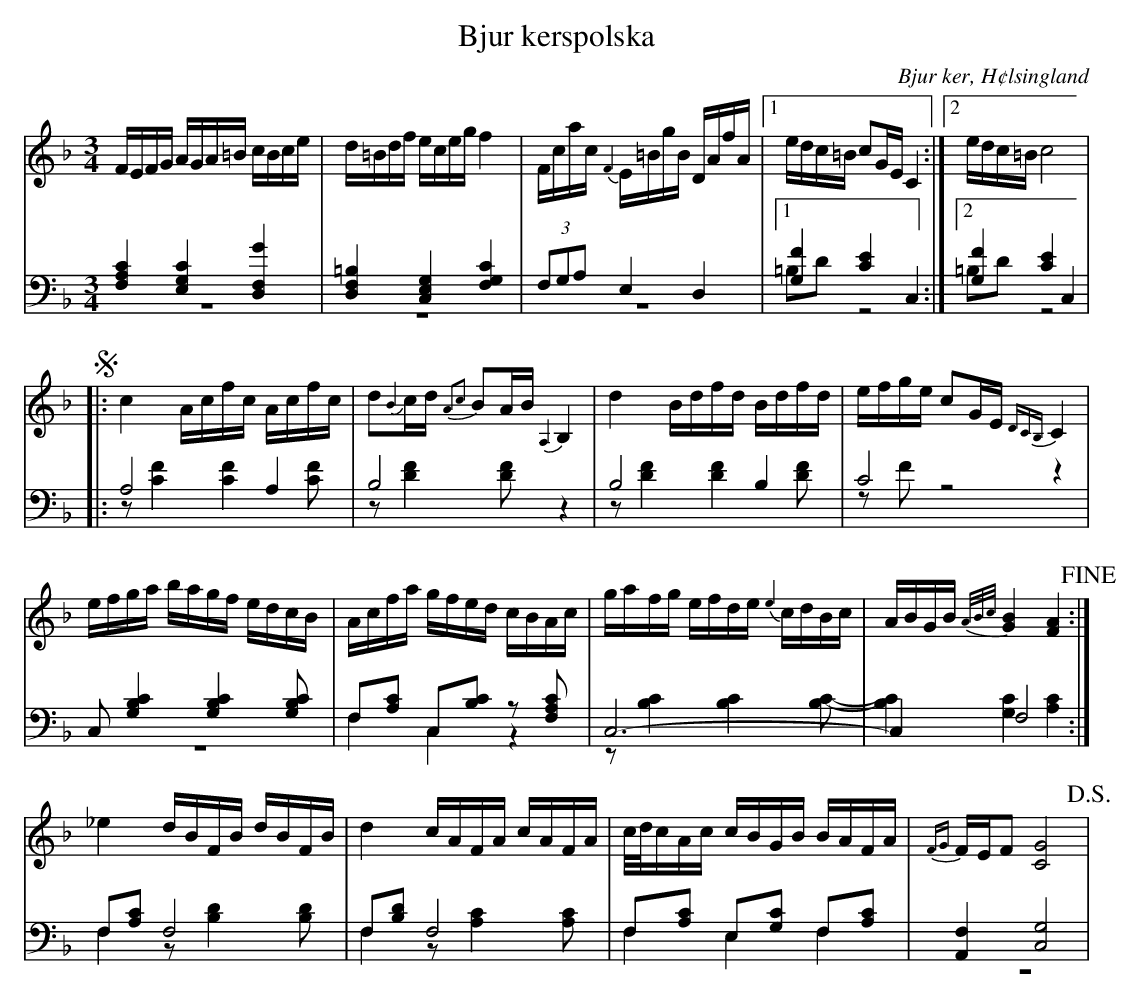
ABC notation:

X:1
T: Bjur kerspolska
O: Bjur ker, H¢lsingland
M: 3/4
L: 1/16
K: F
V:1
V:2
V:3 merge
V:1
FEFG AGA=B cBce|d=Bdf eceg f4|Fcac {F2}E=BgB DAfA|1 edc=B c2GE C4:|2 edc=B c8 |
!segno! |:c4 Acfc Acfc|d2{B2}cd {A2c2}B2AB {A,2}B,4|d4 Bdfd Bdfd|efge c2GE {DCB,}C4|
efga bagf edcB|Acfa gfed cBAc|gafg efde {e2}cdBc|ABGB {A/B/c/}[G4B4] [F4A4] !fine!:|
_e4 dBFB dBFB|d4 cAFA cAFA|c/d/cAc cBGB BAFA|{FG}FEF2 [C8G8] !D.S.!|
V:2 clef=bass
[F,4A,4C4] [E,4G,4C4] [D,4F,4G4]|[=B,4D,4F,4] [G,4C,4E,4] [F,4G,4C4]|(3F,2G,2A,2 E,4 D,4|1 [G,4F4] [C4E4] C,4:|2 [G,4F4] [C4E4] C,4 |
|:A,8 A,4|B,8 z4|B,8  B,4|C8 z4|
C,2 [G,4B,4C4] [G,4B,4C4] [G,2B,2C2]|F,2[A,2C2] C,2[B,2C2] z2 [F,2A,2C2]|C,12-|C,4 F,8:|
F,2[A,2C2] F,8|F,2[B,2D2] F,8|F,2[A,2C2] E,2[G,2C2] F,2[A,2C2]|[A,,4F,4] [C,8G,8] |
V:3 clef=bass
z12|z12|z12|1 =B,2D2 z8:|2 =B,2D2 z8|
|:z2 [C4F4] [C4F4] [C2F2]|z2 [D4F4] [D2F2] z4|z2 [D4F4] [D4F4] [D2F2]|z2 F2 z8|
z12|F,4 C,4 z4|z2 [B,4C4] [B,4C4] [B,2C2]-|[B,4C4] [G,4C4] [A,4C4]:|
F,4 z2 [B,4D4] [B,2D2]|F,4 z2 [A,4C4] [A,2C2]|F,4 E,4 F,4|z12|
